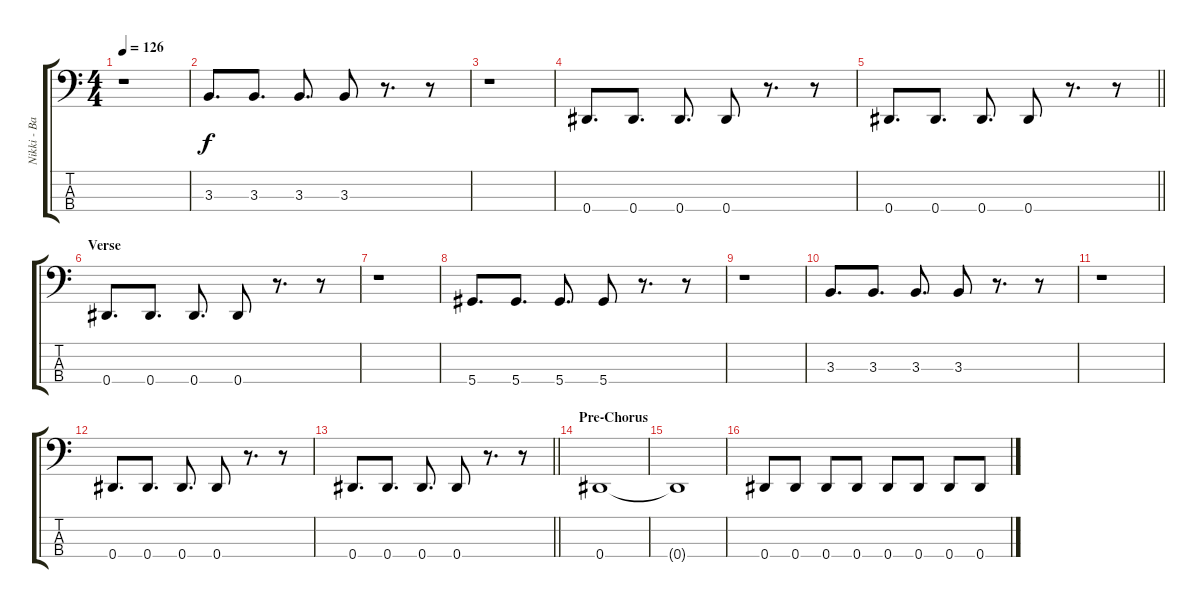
\track ("Nikki - Bass" "Nikki - Ba") {instrument electricbasspick}
\staff {score tabs}
\tuning (Gb2 Db2 Ab1 Eb1) {hide}
\ts (4 4)
\tempo 126
\clef f4
\ks c
r.1{dy f} |
3.3.8{d} 3.3.8{d} 3.3.8{d} 3.3.8 r.8{d} r.8 |
r.1 |
0.4.8{d} 0.4.8{d} 0.4.8{d} 0.4.8 r.8{d} r.8 |
\barLineRight lightlight
0.4.8{d} 0.4.8{d} 0.4.8{d} 0.4.8 r.8{d} r.8 |
\section ("" "Verse")
0.4.8{d} 0.4.8{d} 0.4.8{d} 0.4.8 r.8{d} r.8 |
r.1 |
5.4.8{d} 5.4.8{d} 5.4.8{d} 5.4.8 r.8{d} r.8 |
r.1 |
3.3.8{d} 3.3.8{d} 3.3.8{d} 3.3.8 r.8{d} r.8 |
r.1 |
0.4.8{d} 0.4.8{d} 0.4.8{d} 0.4.8 r.8{d} r.8 |
\barLineRight lightlight
0.4.8{d} 0.4.8{d} 0.4.8{d} 0.4.8 r.8{d} r.8 |
\section ("" "Pre-Chorus")
0.4.1 |
0.4{t}.1 |
0.4.8 0.4.8 0.4.8 0.4.8 0.4.8 0.4.8 0.4.8 0.4.8
